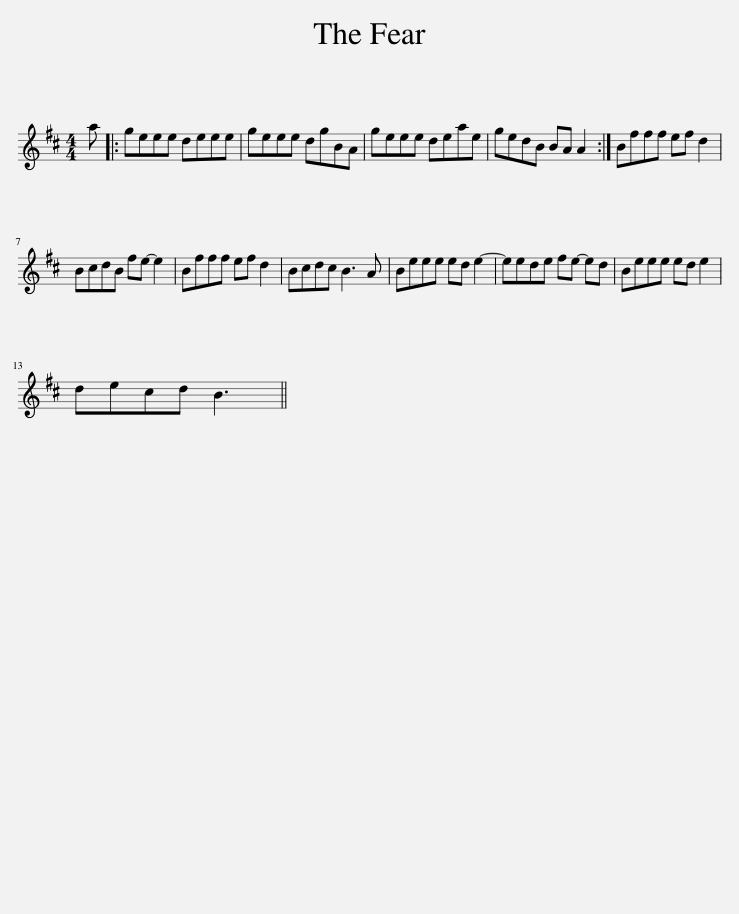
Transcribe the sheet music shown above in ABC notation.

X:1
L:1/8
M:4/4
I:linebreak $
K:Bmin
V:1 treble
V:1
 a |: geee deee | geee dgBA | geee deae | gedB BA A2 :| %5
 Bfff ef d2 |$ BcdB fe- e2 | Bfff ef d2 | Bcdc B3 A | Beee ed e2- | %10
 eede fe- ed | Beee ed e2 |$ decd B3 || %13
